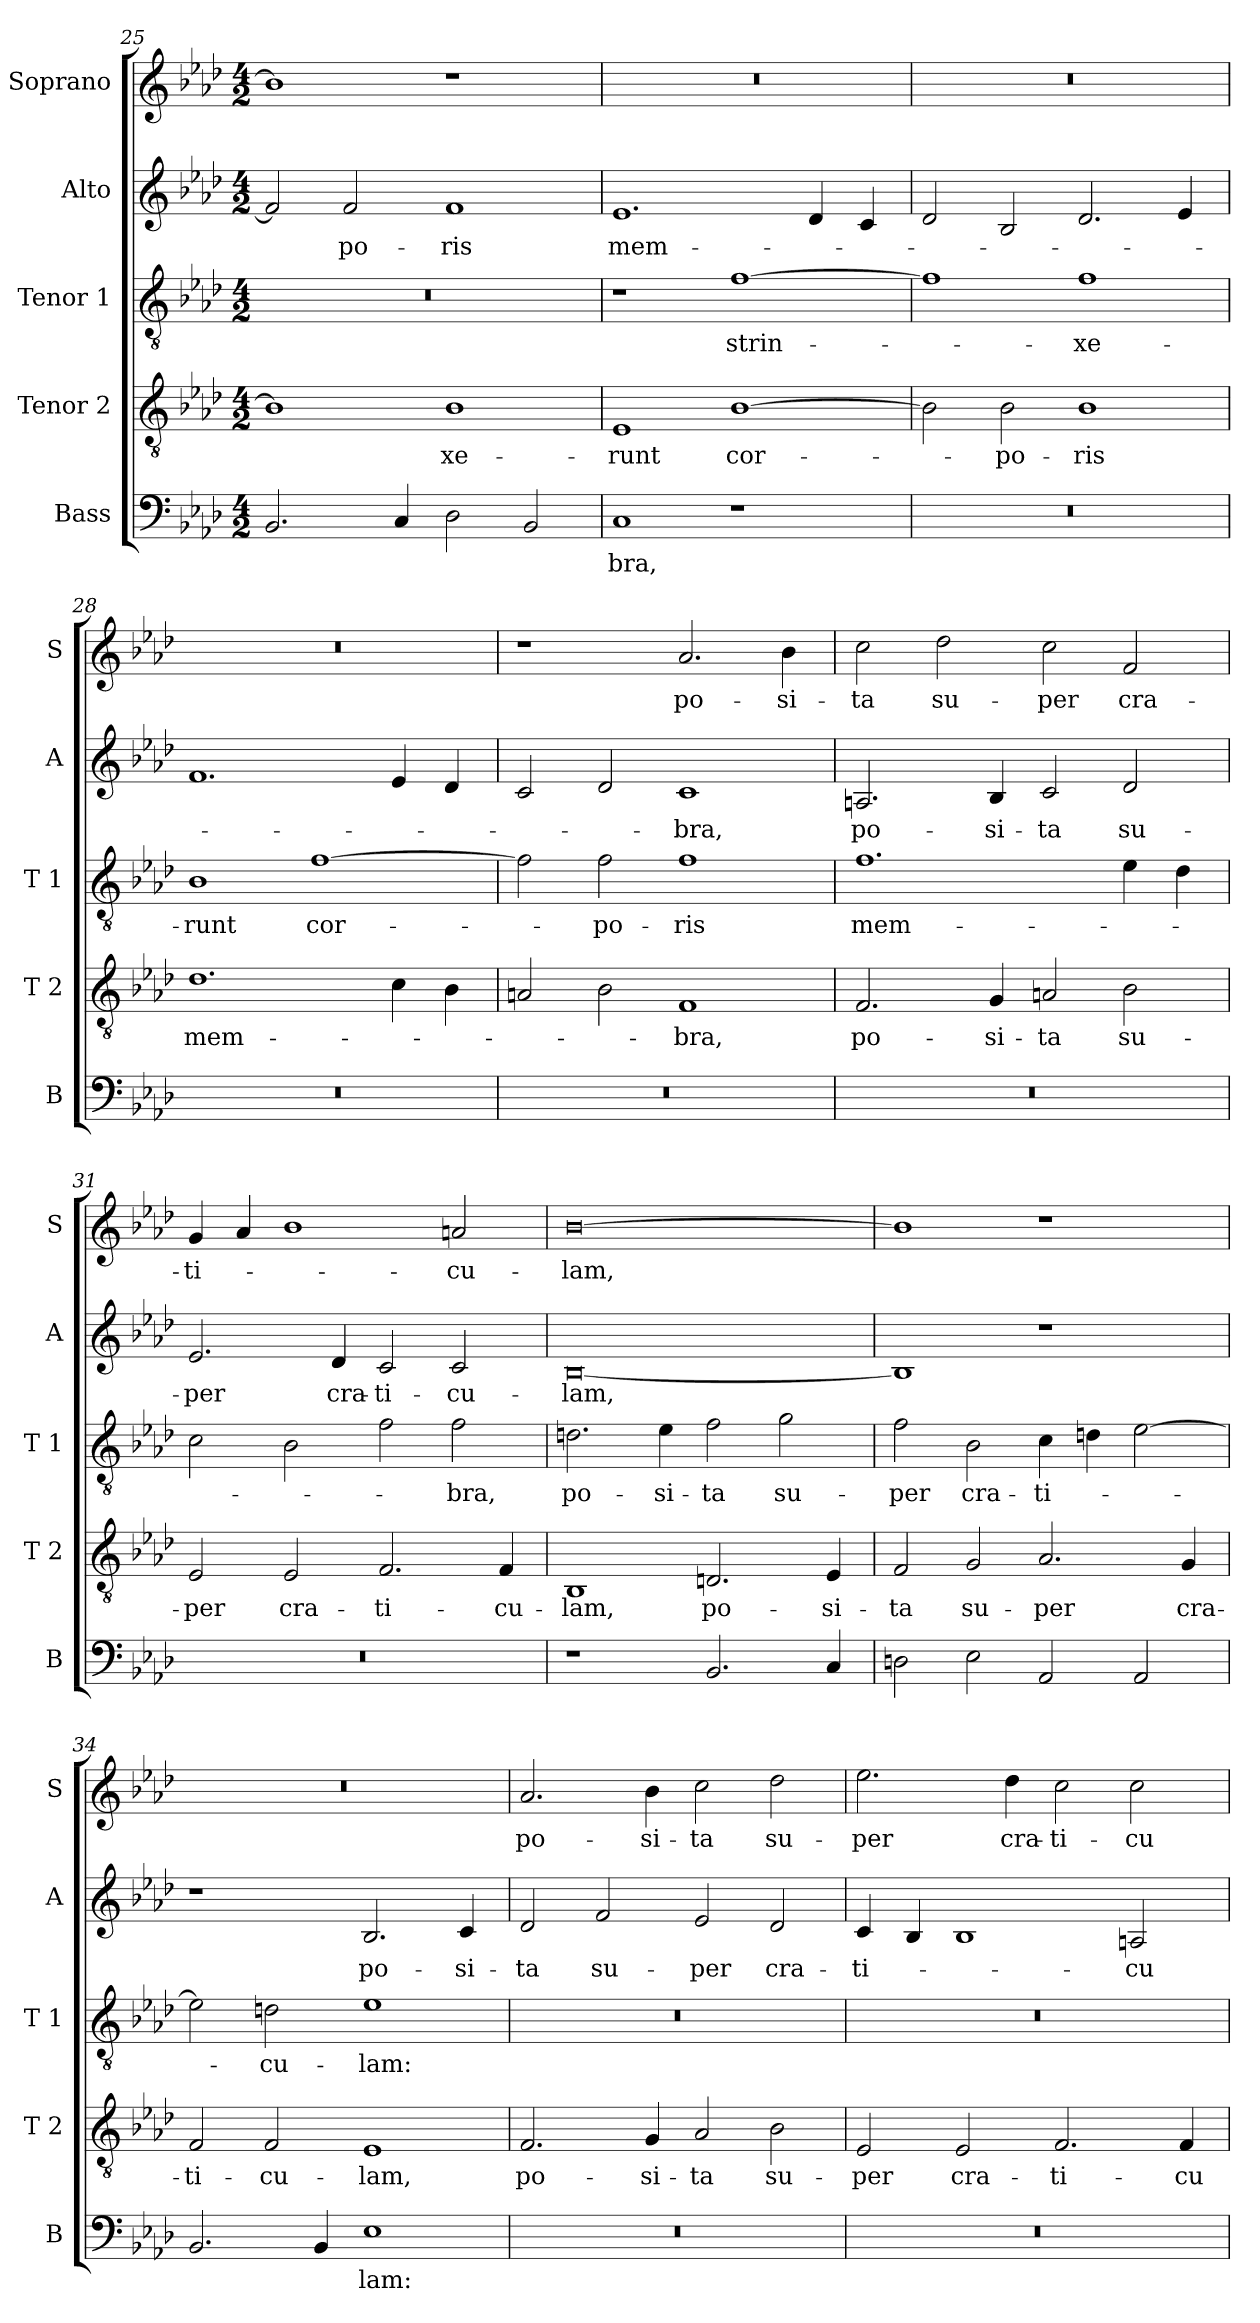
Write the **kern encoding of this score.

**kern	**text	**kern	**text	**kern	**text	**kern	**text	**kern	**text
*part5	*part5	*part4	*part4	*part3	*part3	*part2	*part2	*part1	*part1
*staff5	*staff5	*staff4	*staff4	*staff3	*staff3	*staff2	*staff2	*staff1	*staff1
*I"Bass	*	*I"Tenor 2	*	*I"Tenor 1	*	*I"Alto	*	*I"Soprano	*
*I'B	*	*I'T 2	*	*I'T 1	*	*I'A	*	*I'S	*
!!LO:LB:g=z
*clefF4	*	*clefGv2	*	*clefGv2	*	*clefG2	*	*clefG2	*
*k[b-e-a-d-]	*	*k[b-e-a-d-]	*	*k[b-e-a-d-]	*	*k[b-e-a-d-]	*	*k[b-e-a-d-]	*
*A-:	*	*A-:	*	*A-:	*	*A-:	*	*A-:	*
*M4/2	*	*M4/2	*	*M4/2	*	*M4/2	*	*M4/2	*
=25	=25	=25	=25	=25	=25	=25	=25	=25	=25
2.BB-/	.	1B-]	.	0r	.	2f/]	.	1b-]	.
!	!	!	!	!	!	!	!LO:LY:b	!	!
.	.	.	.	.	.	2f/	-po-	.	.
4C/	.	.	.	.	.	.	.	.	.
!	!	!	!LO:LY:b	!	!	!	!LO:LY:b	!	!
2D-\	.	1B-	-xe-	.	.	1f	-ris	1r	.
2BB-/	.	.	.	.	.	.	.	.	.
=26	=26	=26	=26	=26	=26	=26	=26	=26	=26
!	!LO:LY:b	!	!LO:LY:b	!	!	!	!LO:LY:b	!	!
1C	-bra,	1E-	-runt	1r	.	1.e-	mem-	0r	.
!	!	!	!LO:LY:b	!	!LO:LY:b	!	!	!	!
1r	.	[1B-	cor-	[1f	strin-	.	.	.	.
.	.	.	.	.	.	4d-/	.	.	.
.	.	.	.	.	.	4c/	.	.	.
=27	=27	=27	=27	=27	=27	=27	=27	=27	=27
0r	.	2B-\]	.	1f]	.	2d-/	.	0r	.
!	!	!	!LO:LY:b	!	!	!	!	!	!
.	.	2B-\	-po-	.	.	2B-/	.	.	.
!	!	!	!LO:LY:b	!	!LO:LY:b	!	!	!	!
.	.	1B-	-ris	1f	-xe-	2.d-/	.	.	.
.	.	.	.	.	.	4e-/	.	.	.
=28	=28	=28	=28	=28	=28	=28	=28	=28	=28
!	!	!	!LO:LY:b	!	!LO:LY:b	!	!	!	!
0r	.	1.d-	mem-	1B-	-runt	1.f	.	0r	.
!	!	!	!	!	!LO:LY:b	!	!	!	!
.	.	.	.	[1f	cor-	.	.	.	.
.	.	4c\	.	.	.	4e-/	.	.	.
.	.	4B-\	.	.	.	4d-/	.	.	.
=29	=29	=29	=29	=29	=29	=29	=29	=29	=29
0r	.	2An/	.	2f\]	.	2c/	.	1r	.
!	!	!	!	!	!LO:LY:b	!	!	!	!
.	.	2B-\	.	2f\	-po-	2d-/	.	.	.
!	!	!	!LO:LY:b	!	!LO:LY:b	!	!LO:LY:b	!	!LO:LY:b
.	.	1F	-bra,	1f	-ris	1c	-bra,	2.a-/	po-
!	!	!	!	!	!	!	!	!	!LO:LY:b
.	.	.	.	.	.	.	.	4b-\	-si-
=30	=30	=30	=30	=30	=30	=30	=30	=30	=30
!	!	!	!LO:LY:b	!	!LO:LY:b	!	!LO:LY:b	!	!LO:LY:b
0r	.	2.F/	po-	1.f	mem-	2.An/	po-	2cc\	-ta
!	!	!	!	!	!	!	!	!	!LO:LY:b
.	.	.	.	.	.	.	.	2dd-\	su-
!	!	!	!LO:LY:b	!	!	!	!LO:LY:b	!	!
.	.	4G/	-si-	.	.	4B-/	-si-	.	.
!	!	!	!LO:LY:b	!	!	!	!LO:LY:b	!	!LO:LY:b
.	.	2An/	-ta	.	.	2c/	-ta	2cc\	-per
!	!	!	!LO:LY:b	!	!	!	!LO:LY:b	!	!LO:LY:b
.	.	2B-\	su-	4e-\	.	2d-/	su-	2f/	cra-
.	.	.	.	4d-\	.	.	.	.	.
!!LO:LB:g=z
=31	=31	=31	=31	=31	=31	=31	=31	=31	=31
!	!	!	!LO:LY:b	!	!	!	!LO:LY:b	!	!LO:LY:b
0r	.	2E-/	-per	2c\	.	2.e-/	-per	4g/	-ti-
.	.	.	.	.	.	.	.	4a-/	.
!	!	!	!LO:LY:b	!	!	!	!	!	!
.	.	2E-/	cra-	2B-\	.	.	.	1b-	.
!	!	!	!	!	!	!	!LO:LY:b	!	!
.	.	.	.	.	.	4d-/	cra-	.	.
!	!	!	!LO:LY:b	!	!	!	!LO:LY:b	!	!
.	.	2.F/	-ti-	2f\	.	2c/	-ti-	.	.
!	!	!	!	!	!LO:LY:b	!	!LO:LY:b	!	!LO:LY:b
.	.	.	.	2f\	-bra,	2c/	-cu-	2an/	-cu-
!	!	!	!LO:LY:b	!	!	!	!	!	!
.	.	4F/	-cu-	.	.	.	.	.	.
=32	=32	=32	=32	=32	=32	=32	=32	=32	=32
!	!	!	!LO:LY:b	!	!LO:LY:b	!	!LO:LY:b	!	!LO:LY:b
1r	.	1BB-	-lam,	2.dn\	po-	[0B-	-lam,	[0b-	-lam,
!	!	!	!	!	!LO:LY:b	!	!	!	!
.	.	.	.	4e-\	-si-	.	.	.	.
!	!	!	!LO:LY:b	!	!LO:LY:b	!	!	!	!
2.BB-/	.	2.Dn/	po-	2f\	-ta	.	.	.	.
!	!	!	!	!	!LO:LY:b	!	!	!	!
.	.	.	.	2g\	su-	.	.	.	.
!	!	!	!LO:LY:b	!	!	!	!	!	!
4C/	.	4E-/	-si-	.	.	.	.	.	.
=33	=33	=33	=33	=33	=33	=33	=33	=33	=33
!	!	!	!LO:LY:b	!	!LO:LY:b	!	!	!	!
2Dn\	.	2F/	-ta	2f\	-per	1B-]	.	1b-]	.
!	!	!	!LO:LY:b	!	!LO:LY:b	!	!	!	!
2E-\	.	2G/	su-	2B-\	cra-	.	.	.	.
!	!	!	!LO:LY:b	!	!LO:LY:b	!	!	!	!
2AA-/	.	2.A-/	-per	4c\	-ti-	1r	.	1r	.
.	.	.	.	4dn\	.	.	.	.	.
2AA-/	.	.	.	[2e-\	.	.	.	.	.
!	!	!	!LO:LY:b	!	!	!	!	!	!
.	.	4G/	cra-	.	.	.	.	.	.
=34	=34	=34	=34	=34	=34	=34	=34	=34	=34
!	!	!	!LO:LY:b	!	!	!	!	!	!
2.BB-/	.	2F/	-ti-	2e-\]	.	1r	.	0r	.
!	!	!	!LO:LY:b	!	!LO:LY:b	!	!	!	!
.	.	2F/	-cu-	2dn\	-cu-	.	.	.	.
4BB-/	.	.	.	.	.	.	.	.	.
!	!LO:LY:b	!	!LO:LY:b	!	!LO:LY:b	!	!LO:LY:b	!	!
1E-	lam:	1E-	-lam,	1e-	-lam:	2.B-/	po-	.	.
!	!	!	!	!	!	!	!LO:LY:b	!	!
.	.	.	.	.	.	4c/	-si-	.	.
=35	=35	=35	=35	=35	=35	=35	=35	=35	=35
!	!	!	!LO:LY:b	!	!	!	!LO:LY:b	!	!LO:LY:b
0r	.	2.F/	po-	0r	.	2d-/	-ta	2.a-/	po-
!	!	!	!	!	!	!	!LO:LY:b	!	!
.	.	.	.	.	.	2f/	su-	.	.
!	!	!	!LO:LY:b	!	!	!	!	!	!LO:LY:b
.	.	4G/	-si-	.	.	.	.	4b-\	-si-
!	!	!	!LO:LY:b	!	!	!	!LO:LY:b	!	!LO:LY:b
.	.	2A-/	-ta	.	.	2e-/	-per	2cc\	-ta
!	!	!	!LO:LY:b	!	!	!	!LO:LY:b	!	!LO:LY:b
.	.	2B-\	su-	.	.	2d-/	cra-	2dd-\	su-
=36	=36	=36	=36	=36	=36	=36	=36	=36	=36
!	!	!	!LO:LY:b	!	!	!	!LO:LY:b	!	!LO:LY:b
0r	.	2E-/	-per	0r	.	4c/	-ti-	2.ee-\	-per
.	.	.	.	.	.	4B-/	.	.	.
!	!	!	!LO:LY:b	!	!	!	!	!	!
.	.	2E-/	cra-	.	.	1B-	.	.	.
!	!	!	!	!	!	!	!	!	!LO:LY:b
.	.	.	.	.	.	.	.	4dd-\	cra-
!	!	!	!LO:LY:b	!	!	!	!	!	!LO:LY:b
.	.	2.F/	-ti-	.	.	.	.	2cc\	-ti-
!	!	!	!	!	!	!	!LO:LY:b	!	!LO:LY:b
.	.	.	.	.	.	2An/	-cu-	2cc\	-cu-
!	!	!	!LO:LY:b	!	!	!	!	!	!
.	.	4F/	-cu-	.	.	.	.	.	.
=	=	=	=	=	=	=	=	=	=
*-	*-	*-	*-	*-	*-	*-	*-	*-	*-
